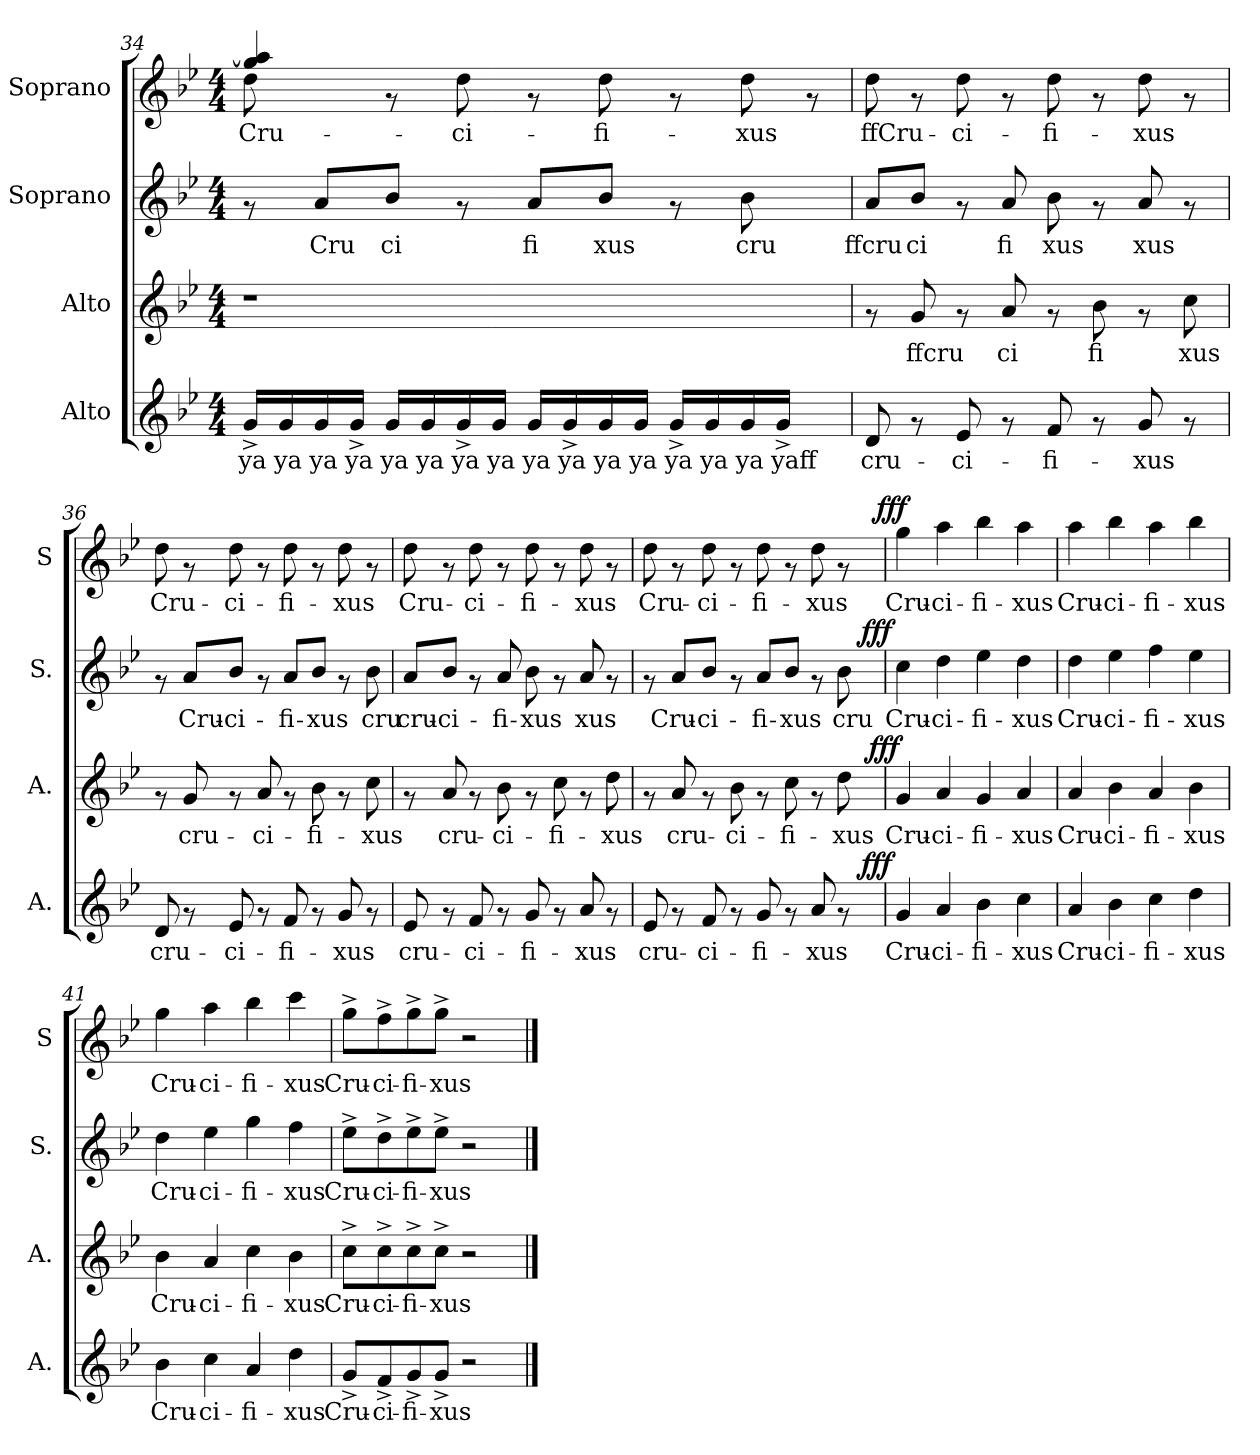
**kern	**text	**dynam	**kern	**text	**dynam	**kern	**text	**dynam	**kern	**text	**dynam
*part4	*part4	*part4	*part3	*part3	*part3	*part2	*part2	*part2	*part1	*part1	*part1
*staff4	*staff4	*staff4	*staff3	*staff3	*staff3	*staff2	*staff2	*staff2	*staff1	*staff1	*staff1
*I"Alto	*	*	*I"Alto	*	*	*I"Soprano	*	*	*I"Soprano	*	*
*I'A.	*	*	*I'A.	*	*	*I'S.	*	*	*I'S	*	*
!!LO:PB:g=z
*clefG2	*	*	*clefG2	*	*	*clefG2	*	*	*clefG2	*	*
*k[b-e-]	*	*	*k[b-e-]	*	*	*k[b-e-]	*	*	*k[b-e-]	*	*
*B-:	*	*	*B-:	*	*	*B-:	*	*	*B-:	*	*
*M4/4	*	*	*M4/4	*	*	*M4/4	*	*	*M4/4	*	*
=34	=34	=34	=34	=34	=34	=34	=34	=34	=34	=34	=34
!	!LO:LY:b:cj	!	!	!	!	!	!	!	!	!LO:LY:b:cj	!
*	*	*	*	*	*	*	*	*	*^	*	*
16g^</L	ya	.	1r	.	.	8rf	.	.	4aa/] 4gg/	8dd\	Cru-	.
!	!LO:LY:b:cj	!	!	!	!	!	!	!	!	!	!	!
16g/	ya	.	.	.	.	.	.	.	.	.	.	.
!	!LO:LY:b:cj	!	!	!	!	!	!LO:LY:b:cj	!	!	!	!	!
16g/	ya	.	.	.	.	8a/L	Cru	.	.	1ryy	.	.
!	!LO:LY:b:cj	!	!	!	!	!	!	!	!	!	!	!
16g^</J	ya	.	.	.	.	.	.	.	.	.	.	.
!	!LO:LY:b:cj	!	!	!	!	!	!LO:LY:b:cj	!	!	!	!	!
16g/L	ya	.	.	.	.	8b-/J	ci	.	8rf	.	.	.
!	!LO:LY:b:cj	!	!	!	!	!	!	!	!	!	!	!
16g/	ya	.	.	.	.	.	.	.	.	.	.	.
!	!LO:LY:b:cj	!	!	!	!	!	!	!	!	!	!LO:LY:b:cj	!
16g^</	ya	.	.	.	.	8rf	.	.	8dd\	.	-ci-	.
!	!LO:LY:b:cj	!	!	!	!	!	!	!	!	!	!	!
16g/J	ya	.	.	.	.	.	.	.	.	.	.	.
!	!LO:LY:b:cj	!	!	!	!	!	!LO:LY:b:cj	!	!	!	!	!
16g/L	ya	.	.	.	.	8a/L	fi	.	8rf	.	.	.
!	!LO:LY:b:cj	!	!	!	!	!	!	!	!	!	!	!
16g^</	ya	.	.	.	.	.	.	.	.	.	.	.
!	!LO:LY:b:cj	!	!	!	!	!	!LO:LY:b:cj	!	!	!	!LO:LY:b:cj	!
16g/	ya	.	.	.	.	8b-/J	xus	.	8dd\	.	-fi-	.
!	!LO:LY:b:cj	!	!	!	!	!	!	!	!	!	!	!
16g/J	ya	.	.	.	.	.	.	.	.	.	.	.
!	!LO:LY:b:cj	!	!	!	!	!	!	!	!	!	!	!
16g^</L	ya	.	.	.	.	8rf	.	.	8rf	.	.	.
!	!LO:LY:b:cj	!	!	!	!	!	!	!	!	!	!	!
16g/	ya	.	.	.	.	.	.	.	.	.	.	.
!	!LO:LY:b:cj	!	!	!	!	!	!LO:LY:b:cj	!	!	!	!LO:LY:b:cj	!
16g/	ya	.	.	.	.	8b-\	cru	.	8dd\	.	-xus	.
!	!LO:LY:b:cj	!	!	!	!	!	!	!	!	!	!	!
16g^</J	yaff	.	.	.	.	.	.	.	.	.	.	.
8ryy	.	.	8ryy	.	.	8ryy	.	.	8rf	.	.	.
*	*	*	*	*	*	*	*	*	*v	*v	*	*
=35	=35	=35	=35	=35	=35	=35	=35	=35	=35	=35	=35
!	!LO:LY:b:cj	!	!	!	!	!	!LO:LY:b:cj	!	!	!LO:LY:b:cj	!
8d/	cru-	.	8rf	.	.	8a/L	ffcru	.	8dd\	ffCru-	.
!	!	!	!	!LO:LY:b:cj	!	!	!LO:LY:b:cj	!	!	!	!
8rf	.	.	8g/	ffcru	.	8b-/J	ci	.	8rf	.	.
!	!LO:LY:b:cj	!	!	!	!	!	!	!	!	!LO:LY:b:cj	!
8e-/	-ci-	.	8rf	.	.	8rf	.	.	8dd\	-ci-	.
!	!	!	!	!LO:LY:b:cj	!	!	!LO:LY:b:cj	!	!	!	!
8rf	.	.	8a/	ci	.	8a/	fi	.	8rf	.	.
!	!LO:LY:b:cj	!	!	!	!	!	!LO:LY:b:cj	!	!	!LO:LY:b:cj	!
8f/	-fi-	.	8rf	.	.	8b-\	xus	.	8dd\	-fi-	.
!	!	!	!	!LO:LY:b:cj	!	!	!	!	!	!	!
8rf	.	.	8b-\	fi	.	8rf	.	.	8rf	.	.
!	!LO:LY:b:cj	!	!	!	!	!	!LO:LY:b:cj	!	!	!LO:LY:b:cj	!
8g/	-xus	.	8rf	.	.	8a/	xus	.	8dd\	-xus	.
!	!	!	!	!LO:LY:b:cj	!	!	!	!	!	!	!
8rf	.	.	8cc\	xus	.	8rf	.	.	8rf	.	.
!!LO:LB:g=z
=36	=36	=36	=36	=36	=36	=36	=36	=36	=36	=36	=36
!	!LO:LY:b:cj	!	!	!	!	!	!	!	!	!LO:LY:b:cj	!
8d/	cru-	.	8rf	.	.	8rf	.	.	8dd\	Cru-	.
!	!	!	!	!LO:LY:b:cj	!	!	!LO:LY:b:cj	!	!	!	!
8rf	.	.	8g/	cru-	.	8a/L	Cru-	.	8rf	.	.
!	!LO:LY:b:cj	!	!	!	!	!	!LO:LY:b:cj	!	!	!LO:LY:b:cj	!
8e-/	-ci-	.	8rf	.	.	8b-/J	-ci-	.	8dd\	-ci-	.
!	!	!	!	!LO:LY:b:cj	!	!	!	!	!	!	!
8rf	.	.	8a/	-ci-	.	8rf	.	.	8rf	.	.
!	!LO:LY:b:cj	!	!	!	!	!	!LO:LY:b:cj	!	!	!LO:LY:b:cj	!
8f/	-fi-	.	8rf	.	.	8a/L	-fi-	.	8dd\	-fi-	.
!	!	!	!	!LO:LY:b:cj	!	!	!LO:LY:b:cj	!	!	!	!
8rf	.	.	8b-\	-fi-	.	8b-/J	-xus	.	8rf	.	.
!	!LO:LY:b:cj	!	!	!	!	!	!	!	!	!LO:LY:b:cj	!
8g/	-xus	.	8rf	.	.	8rf	.	.	8dd\	-xus	.
!	!	!	!	!LO:LY:b:cj	!	!	!LO:LY:b:cj	!	!	!	!
8rf	.	.	8cc\	-xus	.	8b-\	cru	.	8rf	.	.
=37	=37	=37	=37	=37	=37	=37	=37	=37	=37	=37	=37
!	!LO:LY:b:cj	!	!	!	!	!	!LO:LY:b:cj	!	!	!LO:LY:b:cj	!
8e-/	cru-	.	8rf	.	.	8a/L	cru-	.	8dd\	Cru-	.
!	!	!	!	!LO:LY:b:cj	!	!	!LO:LY:b:cj	!	!	!	!
8rf	.	.	8a/	cru-	.	8b-/J	-ci-	.	8rf	.	.
!	!LO:LY:b:cj	!	!	!	!	!	!	!	!	!LO:LY:b:cj	!
8f/	-ci-	.	8rf	.	.	8rf	.	.	8dd\	-ci-	.
!	!	!	!	!LO:LY:b:cj	!	!	!LO:LY:b:cj	!	!	!	!
8rf	.	.	8b-\	-ci-	.	8a/	-fi-	.	8rf	.	.
!	!LO:LY:b:cj	!	!	!	!	!	!LO:LY:b:cj	!	!	!LO:LY:b:cj	!
8g/	-fi-	.	8rf	.	.	8b-\	-xus	.	8dd\	-fi-	.
!	!	!	!	!LO:LY:b:cj	!	!	!	!	!	!	!
8rf	.	.	8cc\	-fi-	.	8rf	.	.	8rf	.	.
!	!LO:LY:b:cj	!	!	!	!	!	!LO:LY:b:cj	!	!	!LO:LY:b:cj	!
8a/	-xus	.	8rf	.	.	8a/	xus	.	8dd\	-xus	.
!	!	!	!	!LO:LY:b:cj	!	!	!	!	!	!	!
8rf	.	.	8dd\	-xus	.	8rf	.	.	8rf	.	.
!!LO:PB:g=z
=38	=38	=38	=38	=38	=38	=38	=38	=38	=38	=38	=38
!	!LO:LY:b:cj	!	!	!	!	!	!	!	!	!LO:LY:b:cj	!
*^	*	*	*^	*	*	*^	*	*	*^	*	*
8e-/	2ryy	cru-	.	8rf	2ryy	.	.	8rf	2ryy	.	.	8dd\	2ryy	Cru-	.
!	!	!	!	!	!	!LO:LY:b:cj	!	!	!	!LO:LY:b:cj	!	!	!	!	!
8rf	.	.	.	8a/	.	cru-	.	8a/L	.	Cru-	.	8rf	.	.	.
!	!	!LO:LY:b:cj	!	!	!	!	!	!	!	!LO:LY:b:cj	!	!	!	!LO:LY:b:cj	!
8f/	.	-ci-	.	8rf	.	.	.	8b-/J	.	-ci-	.	8dd\	.	-ci-	.
!	!	!	!	!	!	!LO:LY:b:cj	!	!	!	!	!	!	!	!	!
8rf	.	.	.	8b-\	.	-ci-	.	8rf	.	.	.	8rf	.	.	.
!	!	!LO:LY:b:cj	!	!	!	!	!	!	!	!LO:LY:b:cj	!	!	!	!LO:LY:b:cj	!
8g/	4ryy	-fi-	.	8rf	4...ryy	.	.	8a/L	4ryy	-fi-	.	8dd\	4ryy	-fi-	.
!	!	!	!	!	!	!LO:LY:b:cj	!	!	!	!LO:LY:b:cj	!	!	!	!	!
8rf	.	.	.	8cc\	.	-fi-	.	8b-/J	.	-xus	.	8rf	.	.	.
!	!	!LO:LY:b:cj	!	!	!	!	!	!	!	!	!	!	!	!LO:LY:b:cj	!
8a/	8ryy	-xus	.	8rf	.	.	.	8rf	8ryy	.	.	8dd\	8...ryy	-xus	.
!	!	!	!	!	!	!LO:LY:b:cj	!	!	!	!LO:LY:b:cj	!	!	!	!	!
8rf	16ryy	.	.	8dd\	.	-xus	.	8b-\	16ryy	cru	.	8rf	.	.	.
.	64ryy	.	.	.	.	.	.	.	64ryy	.	.	.	.	.	.
!	!	!	!LO:DY:a	!	!	!	!	!	!	!	!LO:DY:a	!	!	!	!
.	32.ryy	.	fff	.	.	.	.	.	32.ryy	.	fff	.	.	.	.
!	!	!	!	!	!	!	!LO:DY:a	!	!	!	!	!	!	!	!
.	.	.	.	.	32ryy	.	fff	.	.	.	.	.	.	.	.
!	!	!	!	!	!	!	!	!	!	!	!	!	!	!	!LO:DY:a
.	.	.	.	.	.	.	.	.	.	.	.	.	64ryy	.	fff
=39	=39	=39	=39	=39	=39	=39	=39	=39	=39	=39	=39	=39	=39	=39	=39
!	!	!LO:LY:b:cj	!	!	!	!LO:LY:b:cj	!	!	!	!LO:LY:b:cj	!	!	!	!LO:LY:b:cj	!
*v	*v	*	*	*	*	*	*	*v	*v	*	*	*v	*v	*	*
*	*	*	*v	*v	*	*	*	*	*	*	*	*
4g/	Cru-	.	4g/	Cru-	.	4cc\	Cru-	.	4gg\	Cru-	.
!	!LO:LY:b:cj	!	!	!LO:LY:b:cj	!	!	!LO:LY:b:cj	!	!	!LO:LY:b:cj	!
4a/	-ci-	.	4a/	-ci-	.	4dd\	-ci-	.	4aa\	-ci-	.
!	!LO:LY:b:cj	!	!	!LO:LY:b:cj	!	!	!LO:LY:b:cj	!	!	!LO:LY:b:cj	!
4b-\	-fi-	.	4g/	-fi-	.	4ee-\	-fi-	.	4bb-\	-fi-	.
!	!LO:LY:b:cj	!	!	!LO:LY:b:cj	!	!	!LO:LY:b:cj	!	!	!LO:LY:b:cj	!
4cc\	-xus	.	4a/	-xus	.	4dd\	-xus	.	4aa\	-xus	.
=40	=40	=40	=40	=40	=40	=40	=40	=40	=40	=40	=40
!	!LO:LY:b:cj	!	!	!LO:LY:b:cj	!	!	!LO:LY:b:cj	!	!	!LO:LY:b:cj	!
4a/	Cru-	.	4a/	Cru-	.	4dd\	Cru-	.	4aa\	Cru-	.
!	!LO:LY:b:cj	!	!	!LO:LY:b:cj	!	!	!LO:LY:b:cj	!	!	!LO:LY:b:cj	!
4b-\	-ci-	.	4b-\	-ci-	.	4ee-\	-ci-	.	4bb-\	-ci-	.
!	!LO:LY:b:cj	!	!	!LO:LY:b:cj	!	!	!LO:LY:b:cj	!	!	!LO:LY:b:cj	!
4cc\	-fi-	.	4a/	-fi-	.	4ff\	-fi-	.	4aa\	-fi-	.
!	!LO:LY:b:cj	!	!	!LO:LY:b:cj	!	!	!LO:LY:b:cj	!	!	!LO:LY:b:cj	!
4dd\	-xus	.	4b-\	-xus	.	4ee-\	-xus	.	4bb-\	-xus	.
=41	=41	=41	=41	=41	=41	=41	=41	=41	=41	=41	=41
!	!LO:LY:b:cj	!	!	!LO:LY:b:cj	!	!	!LO:LY:b:cj	!	!	!LO:LY:b:cj	!
4b-\	Cru-	.	4b-\	Cru-	.	4dd\	Cru-	.	4gg\	Cru-	.
!	!LO:LY:b:cj	!	!	!LO:LY:b:cj	!	!	!LO:LY:b:cj	!	!	!LO:LY:b:cj	!
4cc\	-ci-	.	4a/	-ci-	.	4ee-\	-ci-	.	4aa\	-ci-	.
!	!LO:LY:b:cj	!	!	!LO:LY:b:cj	!	!	!LO:LY:b:cj	!	!	!LO:LY:b:cj	!
4a/	-fi-	.	4cc\	-fi-	.	4gg\	-fi-	.	4bb-\	-fi-	.
!	!LO:LY:b:cj	!	!	!LO:LY:b:cj	!	!	!LO:LY:b:cj	!	!	!LO:LY:b:cj	!
4dd\	-xus	.	4b-\	-xus	.	4ff\	-xus	.	4ccc\	-xus	.
=42	=42	=42	=42	=42	=42	=42	=42	=42	=42	=42	=42
!	!LO:LY:b:cj	!	!	!LO:LY:b:cj	!	!	!LO:LY:b:cj	!	!	!LO:LY:b:cj	!
8g^</L	Cru-	.	8cc^>\L	Cru-	.	8ee-^>\L	Cru-	.	8gg^>\L	Cru-	.
!	!LO:LY:b:cj	!	!	!LO:LY:b:cj	!	!	!LO:LY:b:cj	!	!	!LO:LY:b:cj	!
8f^</	-ci-	.	8cc^>\	-ci-	.	8dd^>\	-ci-	.	8ff^>\	-ci-	.
!	!LO:LY:b:cj	!	!	!LO:LY:b:cj	!	!	!LO:LY:b:cj	!	!	!LO:LY:b:cj	!
8g^</	-fi-	.	8cc^>\	-fi-	.	8ee-^>\	-fi-	.	8gg^>\	-fi-	.
!	!LO:LY:b:cj	!	!	!LO:LY:b:cj	!	!	!LO:LY:b:cj	!	!	!LO:LY:b:cj	!
8g^</J	-xus	.	8cc^>\J	-xus	.	8ee-^>\J	-xus	.	8gg^>\J	-xus	.
2r	.	.	2r	.	.	2r	.	.	2r	.	.
==	==	==	==	==	==	==	==	==	==	==	==
*-	*-	*-	*-	*-	*-	*-	*-	*-	*-	*-	*-
